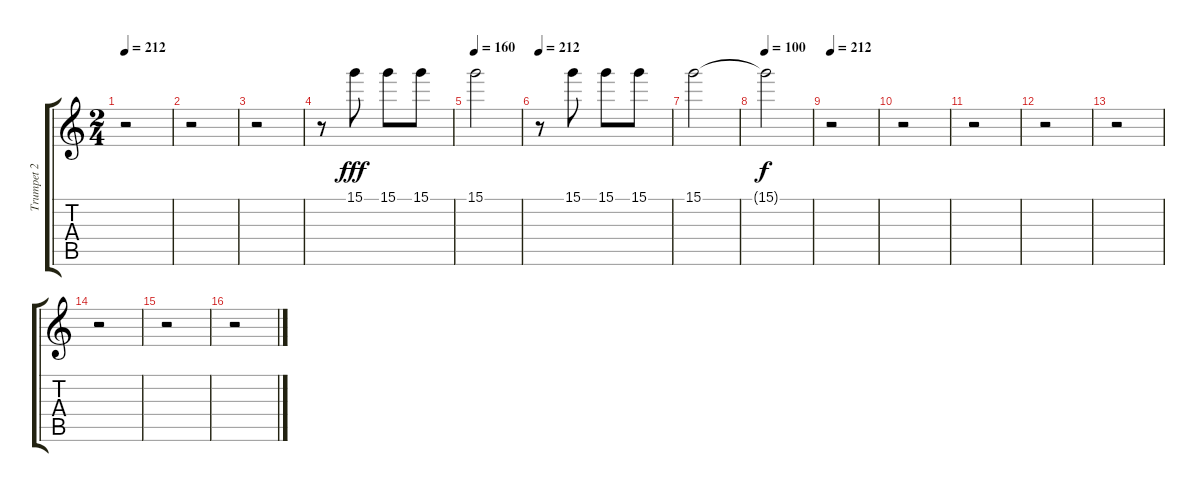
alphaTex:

\track ("Trumpet 2" "Trumpet 2") {instrument acousticguitarnylon}
\staff {score tabs}
\tuning (E4 B3 G3 D3 A2 E2) {hide}
\ts (2 4)
\tempo 212
\clef g2
\ks c
r.2{dy f} |
r.2 |
r.2 |
r.8 15.1.8{dy fff} 15.1.8 15.1.8 |
\tempo 160
15.1.2 |
\tempo 212
r.8 15.1.8 15.1.8 15.1.8 |
15.1.2 |
\tempo 100
15.1{t}.2{dy f} |
\tempo 212
r.2 |
r.2 |
r.2 |
r.2 |
r.2 |
r.2 |
r.2 |
r.2
